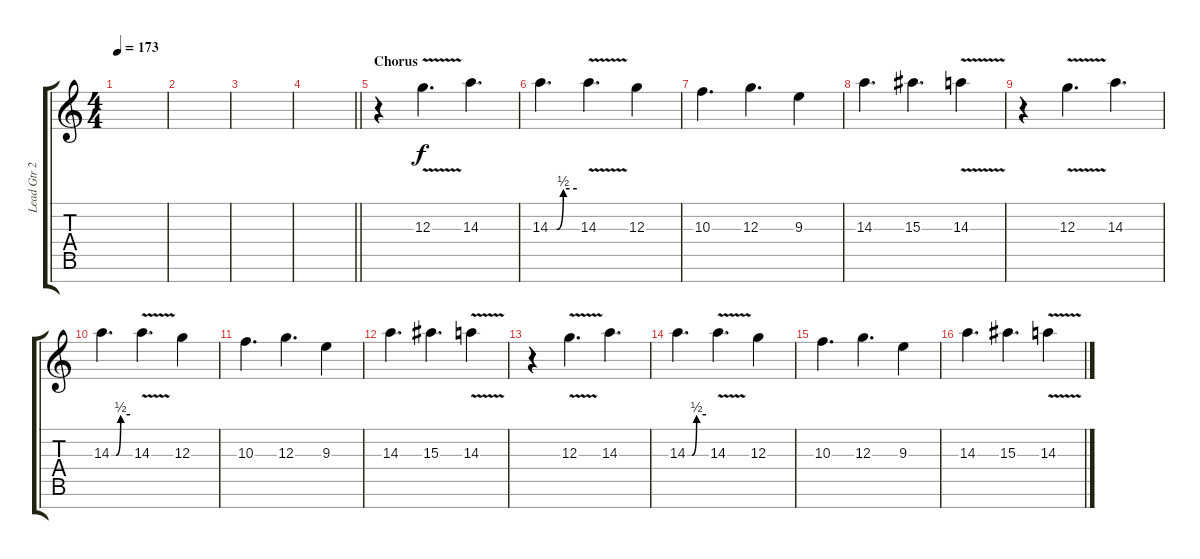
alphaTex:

\track ("Lead Gtr 2" "Lead Gtr 2") {instrument distortionguitar}
\staff {score tabs}
\tuning (E4 B3 G3 D3 A2 E2 B1) {hide}
\ts (4 4)
\tempo 173
\clef g2
\ks c
|
|
|
\barLineRight lightlight
|
\section ("" "Chorus")
r.4 12.3{v}.4{d} 14.3.4{d} |
14.3{be (custom 0 0 15 0 30 2 60 2)}.4{d} 14.3{v}.4{d} 12.3.4 |
10.3.4{d} 12.3.4{d} 9.3.4 |
14.3.4{d} 15.3.4{d} 14.3{v}.4 |
r.4 12.3{v}.4{d} 14.3.4{d} |
14.3{be (custom 0 0 15 0 30 2 60 2)}.4{d} 14.3{v}.4{d} 12.3.4 |
10.3.4{d} 12.3.4{d} 9.3.4 |
14.3.4{d} 15.3.4{d} 14.3{v}.4 |
r.4 12.3{v}.4{d} 14.3.4{d} |
14.3{be (custom 0 0 15 0 30 2 60 2)}.4{d} 14.3{v}.4{d} 12.3.4 |
10.3.4{d} 12.3.4{d} 9.3.4 |
14.3.4{d} 15.3.4{d} 14.3{v}.4
